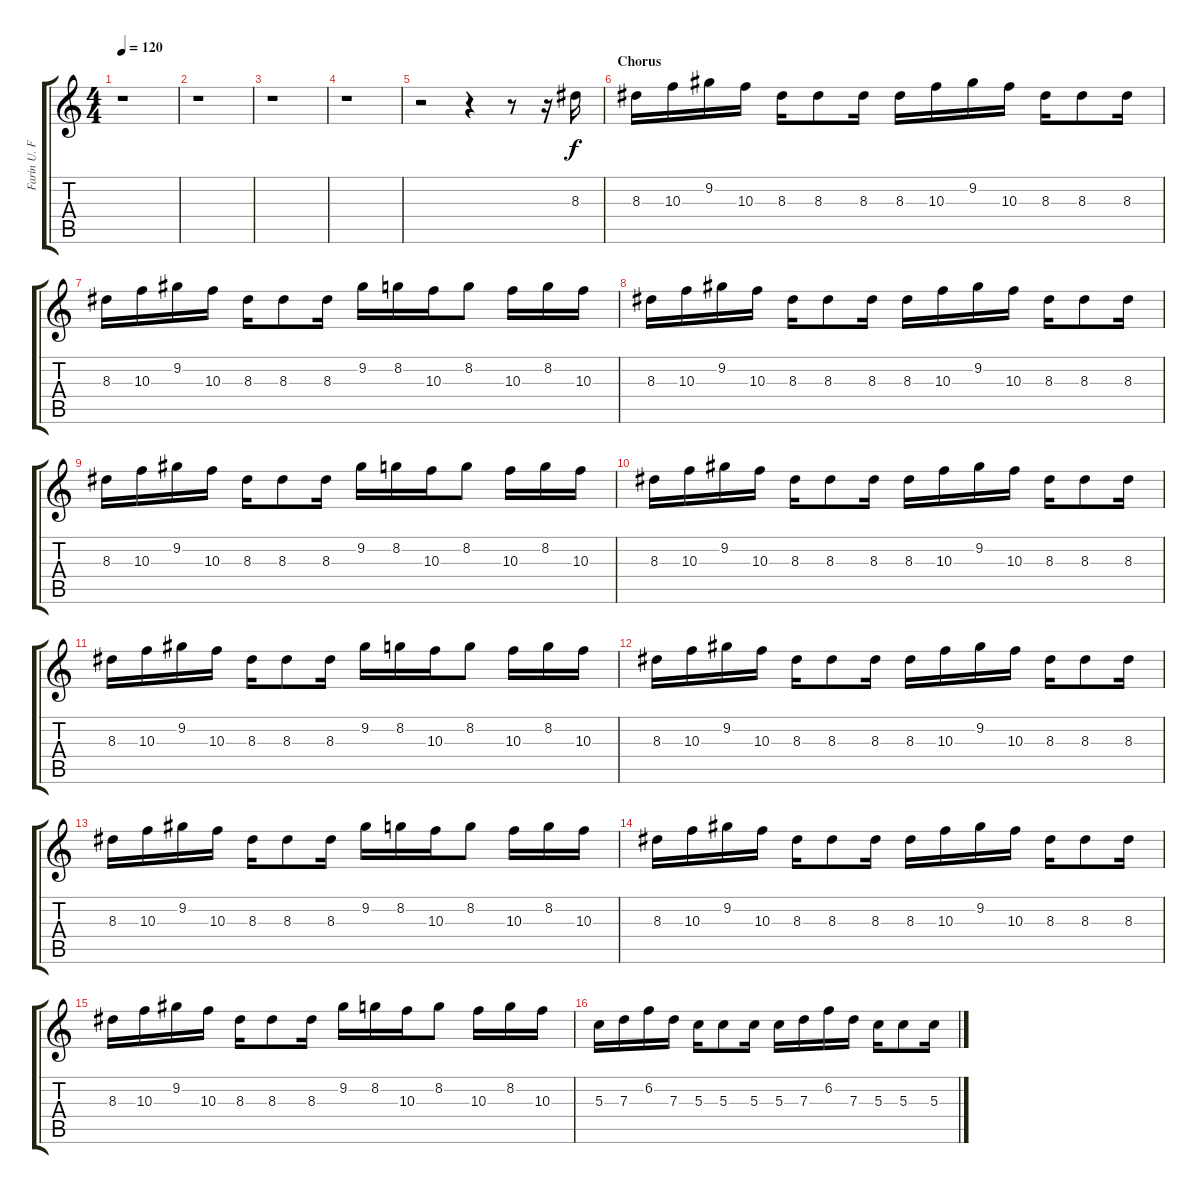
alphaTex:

\track ("Farin U. Fills" "Farin U. F") {instrument distortionguitar}
\staff {score tabs}
\tuning (E4 B3 G3 D3 A2 E2) {hide}
\ts (4 4)
\tempo 120
\clef g2
\ks c
r.1{dy f} |
r.1 |
r.1 |
r.1 |
r.2 r.4 r.8 r.16 8.3.16 |
\section ("" "Chorus")
8.3.16 10.3.16 9.2.16 10.3.16 8.3.16 8.3.8 8.3.16 8.3.16 10.3.16 9.2.16 10.3.16 8.3.16 8.3.8 8.3.16 |
8.3.16 10.3.16 9.2.16 10.3.16 8.3.16 8.3.8 8.3.16 9.2.16 8.2.16 10.3.16 8.2.8 10.3.16 8.2.16 10.3.16 |
8.3.16 10.3.16 9.2.16 10.3.16 8.3.16 8.3.8 8.3.16 8.3.16 10.3.16 9.2.16 10.3.16 8.3.16 8.3.8 8.3.16 |
8.3.16 10.3.16 9.2.16 10.3.16 8.3.16 8.3.8 8.3.16 9.2.16 8.2.16 10.3.16 8.2.8 10.3.16 8.2.16 10.3.16 |
8.3.16 10.3.16 9.2.16 10.3.16 8.3.16 8.3.8 8.3.16 8.3.16 10.3.16 9.2.16 10.3.16 8.3.16 8.3.8 8.3.16 |
8.3.16 10.3.16 9.2.16 10.3.16 8.3.16 8.3.8 8.3.16 9.2.16 8.2.16 10.3.16 8.2.8 10.3.16 8.2.16 10.3.16 |
8.3.16 10.3.16 9.2.16 10.3.16 8.3.16 8.3.8 8.3.16 8.3.16 10.3.16 9.2.16 10.3.16 8.3.16 8.3.8 8.3.16 |
8.3.16 10.3.16 9.2.16 10.3.16 8.3.16 8.3.8 8.3.16 9.2.16 8.2.16 10.3.16 8.2.8 10.3.16 8.2.16 10.3.16 |
8.3.16 10.3.16 9.2.16 10.3.16 8.3.16 8.3.8 8.3.16 8.3.16 10.3.16 9.2.16 10.3.16 8.3.16 8.3.8 8.3.16 |
8.3.16 10.3.16 9.2.16 10.3.16 8.3.16 8.3.8 8.3.16 9.2.16 8.2.16 10.3.16 8.2.8 10.3.16 8.2.16 10.3.16 |
5.3.16 7.3.16 6.2.16 7.3.16 5.3.16 5.3.8 5.3.16 5.3.16 7.3.16 6.2.16 7.3.16 5.3.16 5.3.8 5.3.16
